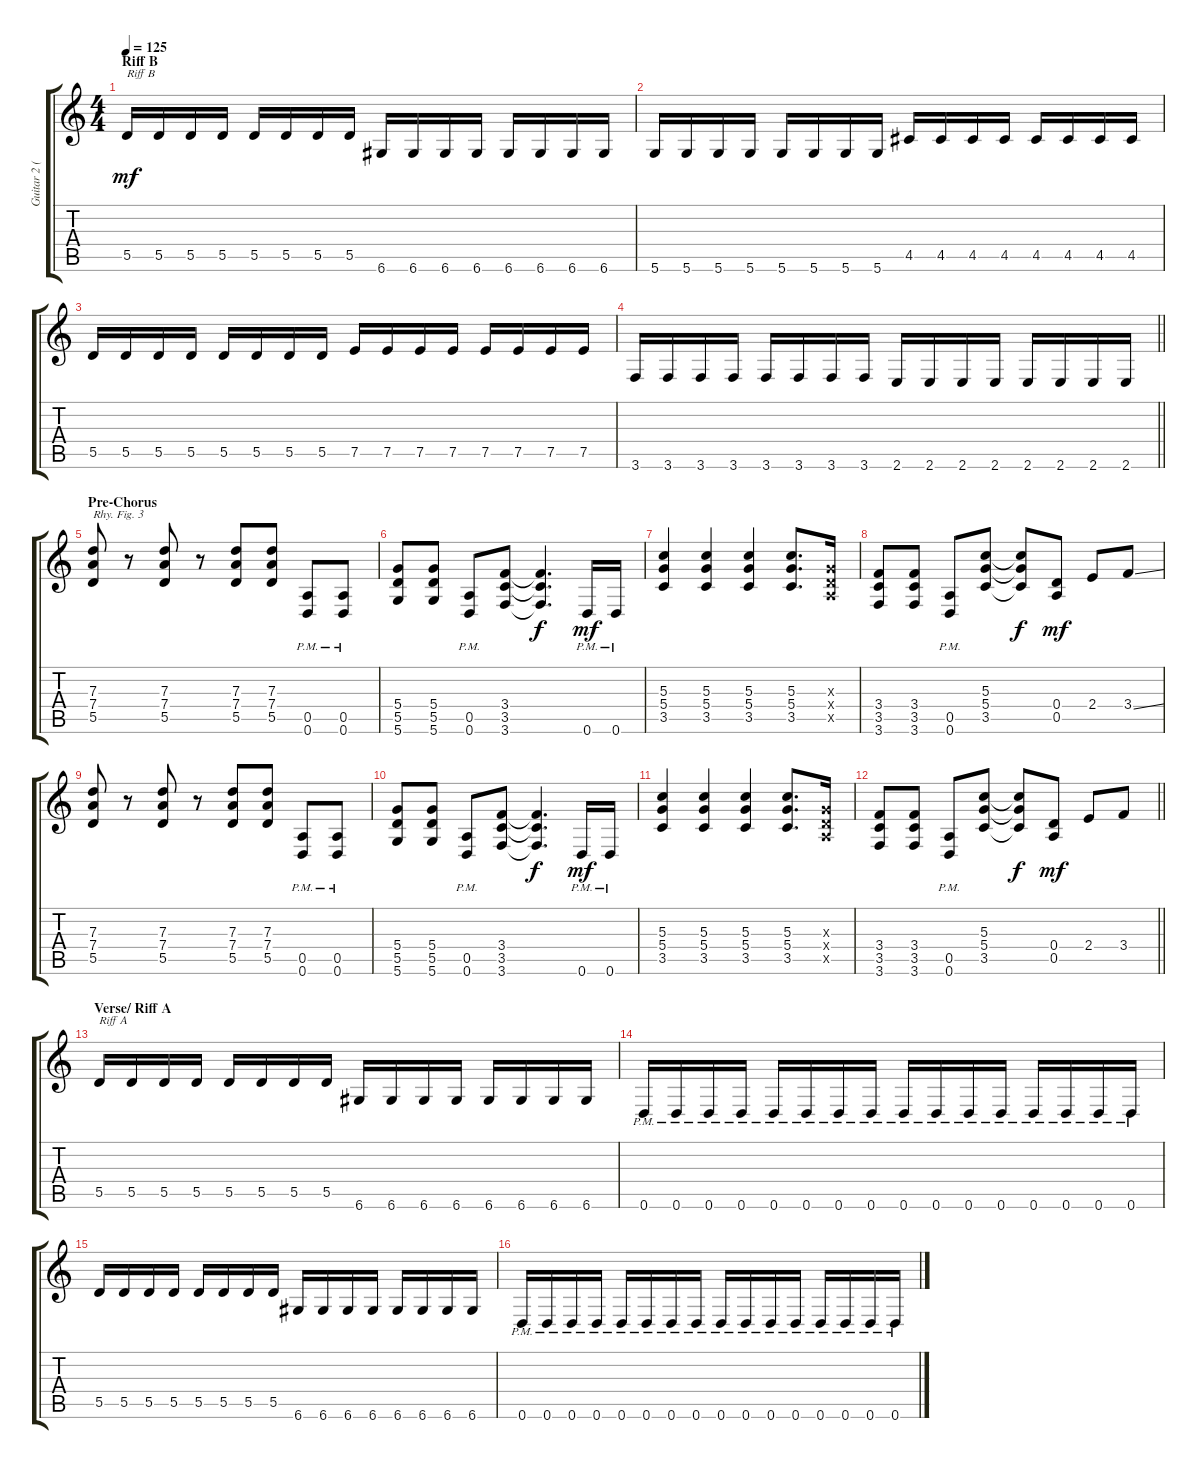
\track ("Guitar 2 (elec.)" "Guitar 2 (") {solo instrument distortionguitar}
\staff {score tabs}
\tuning (E4 B3 G3 D3 A2 D2) {hide}
\ts (4 4)
\section ("" "Riff B")
\tempo 125
\clef g2
\ks c
5.5.16{txt "Riff B" dy mf} 5.5.16 5.5.16 5.5.16 5.5.16 5.5.16 5.5.16 5.5.16 6.6.16 6.6.16 6.6.16 6.6.16 6.6.16 6.6.16 6.6.16 6.6.16 |
5.6.16 5.6.16 5.6.16 5.6.16 5.6.16 5.6.16 5.6.16 5.6.16 4.5.16 4.5.16 4.5.16 4.5.16 4.5.16 4.5.16 4.5.16 4.5.16 |
5.5.16 5.5.16 5.5.16 5.5.16 5.5.16 5.5.16 5.5.16 5.5.16 7.5.16 7.5.16 7.5.16 7.5.16 7.5.16 7.5.16 7.5.16 7.5.16 |
\barLineRight lightlight
3.6.16 3.6.16 3.6.16 3.6.16 3.6.16 3.6.16 3.6.16 3.6.16 2.6.16 2.6.16 2.6.16 2.6.16 2.6.16 2.6.16 2.6.16 2.6.16 |
\section ("" "Pre-Chorus")
(7.3 7.4 5.5).8{txt "Rhy. Fig. 3"} r.8 (7.3 7.4 5.5).8 r.8 (7.3 7.4 5.5).8 (7.3 7.4 5.5).8 (0.5{pm} 0.6{pm}).8 (0.5{pm} 0.6{pm}).8 |
(5.4 5.5 5.6).8 (5.4 5.5 5.6).8 (0.5{pm} 0.6{pm}).8 (3.4 3.5 3.6).8 (3.4{t} 3.5{t} 3.6{t}).4{d dy f} 0.6{pm}.16{dy mf} 0.6{pm}.16 |
(5.3 5.4 3.5).4 (5.3 5.4 3.5).4 (5.3 5.4 3.5).4 (5.3 5.4 3.5).8{d} (0.3{x} 0.4{x} 0.5{x}).16 |
(3.4 3.5 3.6).8 (3.4 3.5 3.6).8 (0.5{pm} 0.6{pm}).8 (5.3 5.4 3.5).8 (5.3{t} 5.4{t} 3.5{t}).8{dy f} (0.4 0.5).8{dy mf} 2.4.8 3.4{ss}.8 |
(7.3 7.4 5.5).8 r.8 (7.3 7.4 5.5).8 r.8 (7.3 7.4 5.5).8 (7.3 7.4 5.5).8 (0.5{pm} 0.6{pm}).8 (0.5{pm} 0.6{pm}).8 |
(5.4 5.5 5.6).8 (5.4 5.5 5.6).8 (0.5{pm} 0.6{pm}).8 (3.4 3.5 3.6).8 (3.4{t} 3.5{t} 3.6{t}).4{d dy f} 0.6{pm}.16{dy mf} 0.6{pm}.16 |
(5.3 5.4 3.5).4 (5.3 5.4 3.5).4 (5.3 5.4 3.5).4 (5.3 5.4 3.5).8{d} (0.3{x} 0.4{x} 0.5{x}).16 |
\barLineRight lightlight
(3.4 3.5 3.6).8 (3.4 3.5 3.6).8 (0.5{pm} 0.6{pm}).8 (5.3 5.4 3.5).8 (5.3{t} 5.4{t} 3.5{t}).8{dy f} (0.4 0.5).8{dy mf} 2.4.8 3.4.8 |
\section ("" "Verse/ Riff A")
5.5.16{txt "Riff A"} 5.5.16 5.5.16 5.5.16 5.5.16 5.5.16 5.5.16 5.5.16 6.6.16 6.6.16 6.6.16 6.6.16 6.6.16 6.6.16 6.6.16 6.6.16 |
0.6{pm}.16 0.6{pm}.16 0.6{pm}.16 0.6{pm}.16 0.6{pm}.16 0.6{pm}.16 0.6{pm}.16 0.6{pm}.16 0.6{pm}.16 0.6{pm}.16 0.6{pm}.16 0.6{pm}.16 0.6{pm}.16 0.6{pm}.16 0.6{pm}.16 0.6{pm}.16 |
5.5.16 5.5.16 5.5.16 5.5.16 5.5.16 5.5.16 5.5.16 5.5.16 6.6.16 6.6.16 6.6.16 6.6.16 6.6.16 6.6.16 6.6.16 6.6.16 |
0.6{pm}.16 0.6{pm}.16 0.6{pm}.16 0.6{pm}.16 0.6{pm}.16 0.6{pm}.16 0.6{pm}.16 0.6{pm}.16 0.6{pm}.16 0.6{pm}.16 0.6{pm}.16 0.6{pm}.16 0.6{pm}.16 0.6{pm}.16 0.6{pm}.16 0.6{pm}.16
